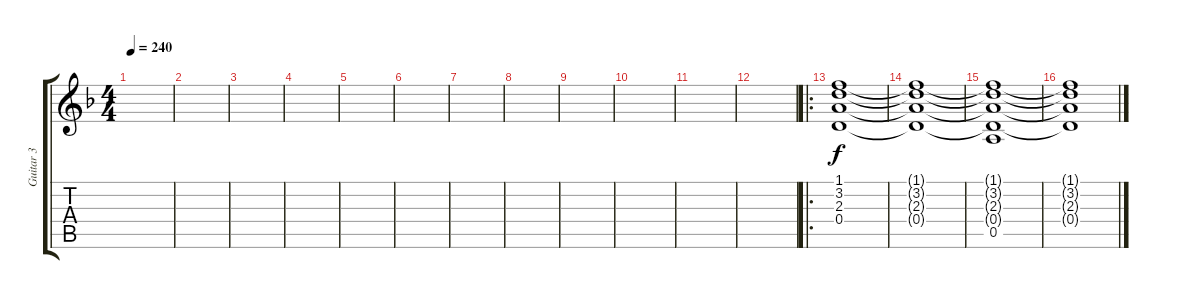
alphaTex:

\track ("Guitar 3" "Guitar 3") {instrument overdrivenguitar}
\staff {score tabs}
\tuning (E4 B3 G3 D3 A2 E2) {hide}
\ts (4 4)
\tempo 240
\clef g2
\ks f
|
|
|
|
|
|
|
|
|
|
|
|
\ro
(1.1 3.2 2.3 0.4).1 |
(1.1{t} 3.2{t} 2.3{t} 0.4{t}).1 |
(1.1{t} 3.2{t} 2.3{t} 0.4{t} 0.5).1 |
(1.1{t} 3.2{t} 2.3{t} 0.4{t}).1
